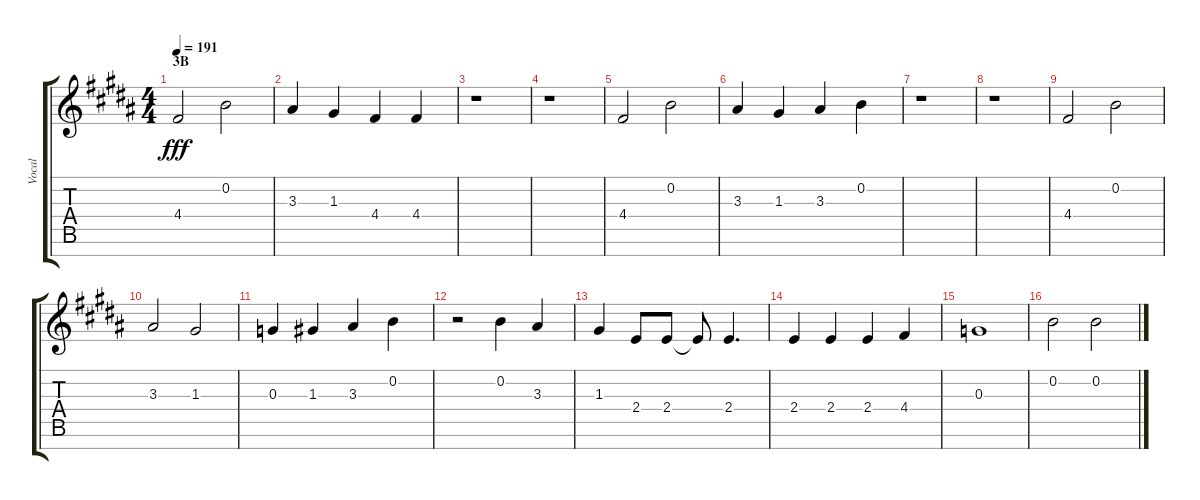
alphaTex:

\track ("Vocal" "Vocal") {instrument voiceoohs}
\staff {score tabs}
\tuning (E5 B4 G4 D4 A3 E3 B2) {hide}
\ts (4 4)
\section ("" "3B")
\tempo 191
\clef g2
\ks b
4.4.2{dy fff} 0.2.2 |
3.3.4 1.3.4 4.4.4 4.4.4 |
r.1 |
r.1 |
4.4.2 0.2.2 |
3.3.4 1.3.4 3.3.4 0.2.4 |
r.1 |
r.1 |
4.4.2 0.2.2 |
3.3.2 1.3.2 |
0.3.4 1.3.4 3.3.4 0.2.4 |
r.2 0.2.4 3.3.4 |
1.3.4 2.4.8 2.4.8 2.4{t}.8 2.4.4{d} |
2.4.4 2.4.4 2.4.4 4.4.4 |
0.3.1 |
0.2.2 0.2.2
